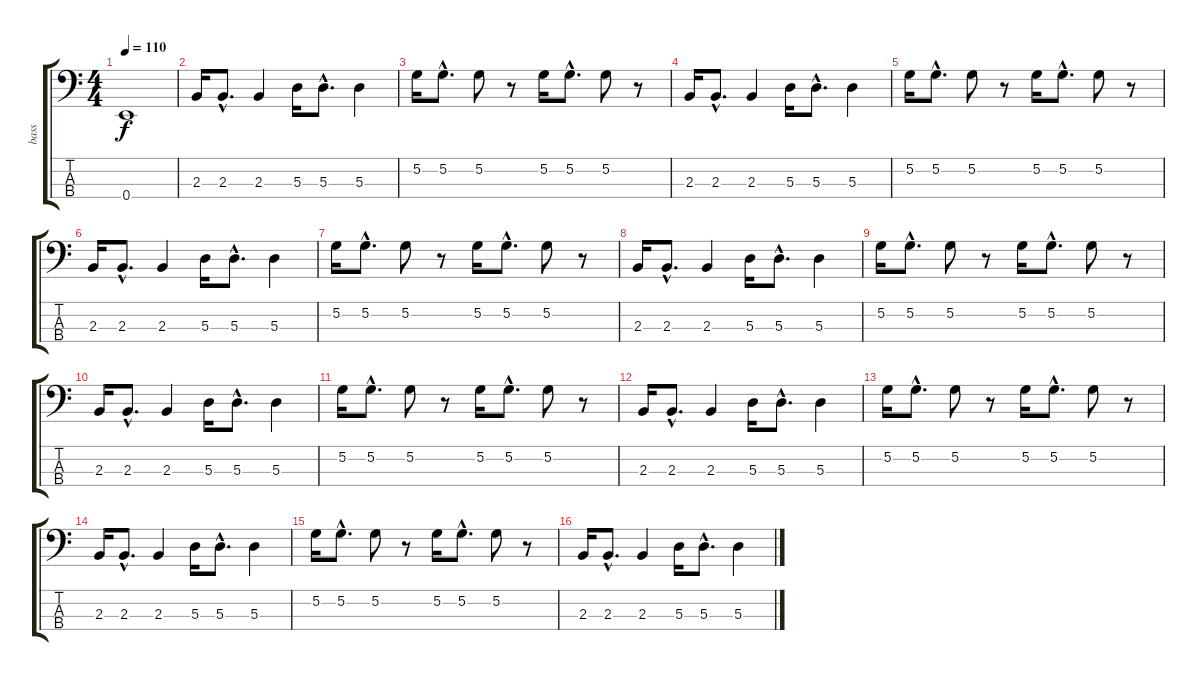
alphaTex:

\track ("bass" "bass") {instrument electricbassfinger}
\staff {score tabs}
\tuning (G2 D2 A1 E1) {hide}
\ts (4 4)
\tempo 110
\clef f4
\ks c
0.4{t}.1{dy f} |
2.3.16 2.3{hac}.8{d} 2.3.4 5.3.16 5.3{hac}.8{d} 5.3.4 |
5.2.16 5.2{hac}.8{d} 5.2.8 r.8 5.2.16 5.2{hac}.8{d} 5.2.8 r.8 |
2.3.16 2.3{hac}.8{d} 2.3.4 5.3.16 5.3{hac}.8{d} 5.3.4 |
5.2.16 5.2{hac}.8{d} 5.2.8 r.8 5.2.16 5.2{hac}.8{d} 5.2.8 r.8 |
2.3.16 2.3{hac}.8{d} 2.3.4 5.3.16 5.3{hac}.8{d} 5.3.4 |
5.2.16 5.2{hac}.8{d} 5.2.8 r.8 5.2.16 5.2{hac}.8{d} 5.2.8 r.8 |
2.3.16 2.3{hac}.8{d} 2.3.4 5.3.16 5.3{hac}.8{d} 5.3.4 |
5.2.16 5.2{hac}.8{d} 5.2.8 r.8 5.2.16 5.2{hac}.8{d} 5.2.8 r.8 |
2.3.16 2.3{hac}.8{d} 2.3.4 5.3.16 5.3{hac}.8{d} 5.3.4 |
5.2.16 5.2{hac}.8{d} 5.2.8 r.8 5.2.16 5.2{hac}.8{d} 5.2.8 r.8 |
2.3.16 2.3{hac}.8{d} 2.3.4 5.3.16 5.3{hac}.8{d} 5.3.4 |
5.2.16 5.2{hac}.8{d} 5.2.8 r.8 5.2.16 5.2{hac}.8{d} 5.2.8 r.8 |
2.3.16 2.3{hac}.8{d} 2.3.4 5.3.16 5.3{hac}.8{d} 5.3.4 |
5.2.16 5.2{hac}.8{d} 5.2.8 r.8 5.2.16 5.2{hac}.8{d} 5.2.8 r.8 |
2.3.16 2.3{hac}.8{d} 2.3.4 5.3.16 5.3{hac}.8{d} 5.3.4
